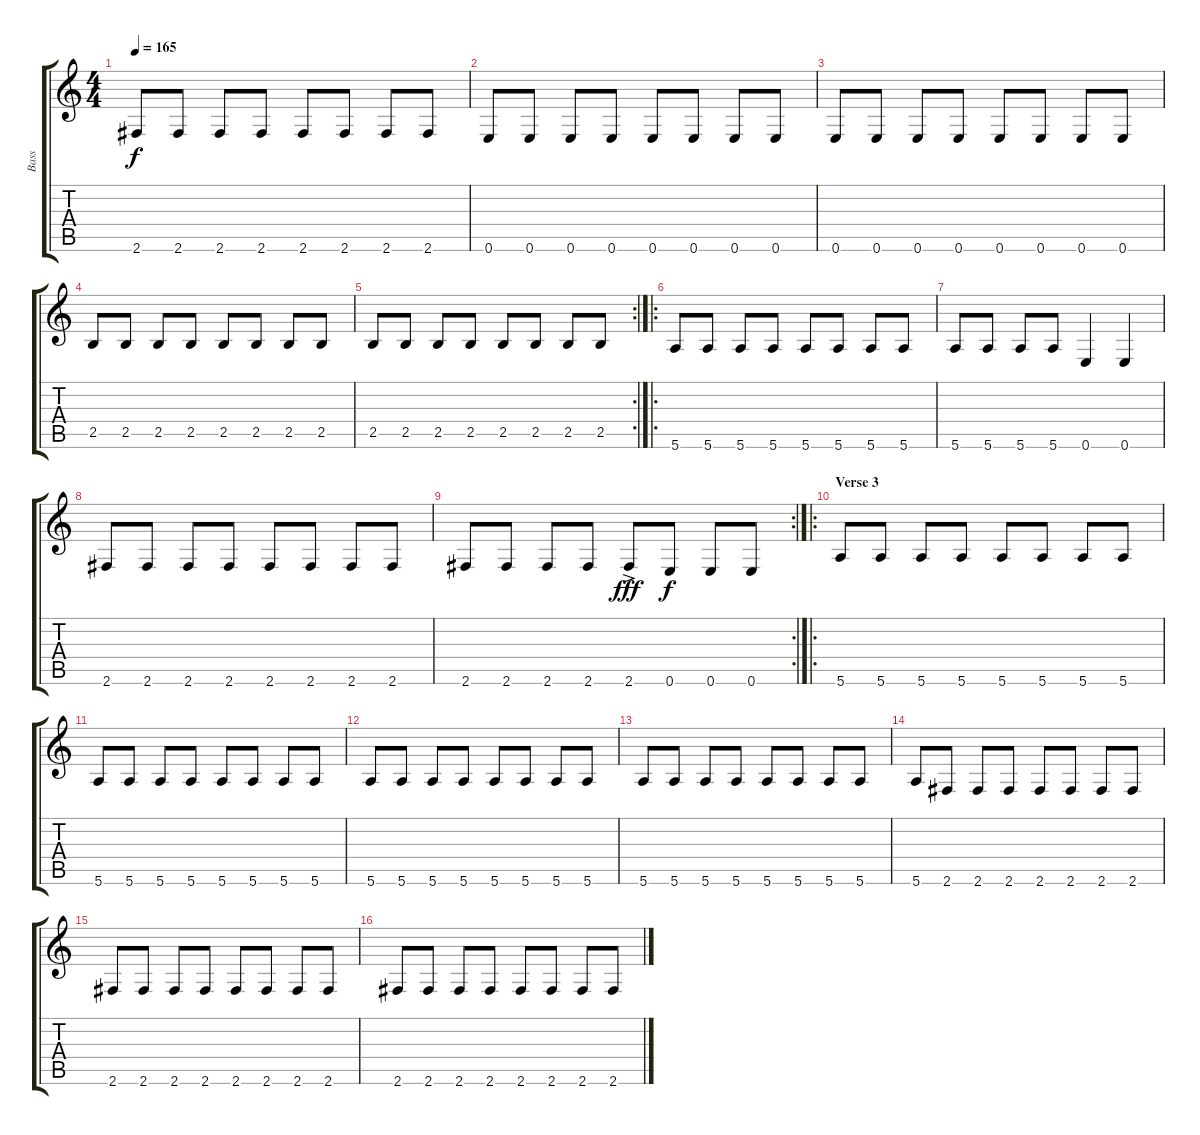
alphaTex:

\track ("Bass" "Bass") {instrument electricbasspick}
\staff {score tabs}
\tuning (E4 B3 G3 D3 A2 E2) {hide}
\ts (4 4)
\tempo 165
\clef g2
\ks c
2.6.8{dy f} 2.6.8 2.6.8 2.6.8 2.6.8 2.6.8 2.6.8 2.6.8 |
0.6.8 0.6.8 0.6.8 0.6.8 0.6.8 0.6.8 0.6.8 0.6.8 |
0.6.8 0.6.8 0.6.8 0.6.8 0.6.8 0.6.8 0.6.8 0.6.8 |
2.5.8 2.5.8 2.5.8 2.5.8 2.5.8 2.5.8 2.5.8 2.5.8 |
\rc 2
2.5.8 2.5.8 2.5.8 2.5.8 2.5.8 2.5.8 2.5.8 2.5.8 |
\ro
5.6.8 5.6.8 5.6.8 5.6.8 5.6.8 5.6.8 5.6.8 5.6.8 |
5.6.8 5.6.8 5.6.8 5.6.8 0.6.4 0.6.4 |
2.6.8 2.6.8 2.6.8 2.6.8 2.6.8 2.6.8 2.6.8 2.6.8 |
\rc 2
2.6.8 2.6.8 2.6.8 2.6.8 2.6{ac}.8{dy fff} 0.6.8{dy f} 0.6.8 0.6.8 |
\ro
\section ("" "Verse 3")
5.6.8 5.6.8 5.6.8 5.6.8 5.6.8 5.6.8 5.6.8 5.6.8 |
5.6.8 5.6.8 5.6.8 5.6.8 5.6.8 5.6.8 5.6.8 5.6.8 |
5.6.8 5.6.8 5.6.8 5.6.8 5.6.8 5.6.8 5.6.8 5.6.8 |
5.6.8 5.6.8 5.6.8 5.6.8 5.6.8 5.6.8 5.6.8 5.6.8 |
5.6.8 2.6.8 2.6.8 2.6.8 2.6.8 2.6.8 2.6.8 2.6.8 |
2.6.8 2.6.8 2.6.8 2.6.8 2.6.8 2.6.8 2.6.8 2.6.8 |
2.6.8 2.6.8 2.6.8 2.6.8 2.6.8 2.6.8 2.6.8 2.6.8
